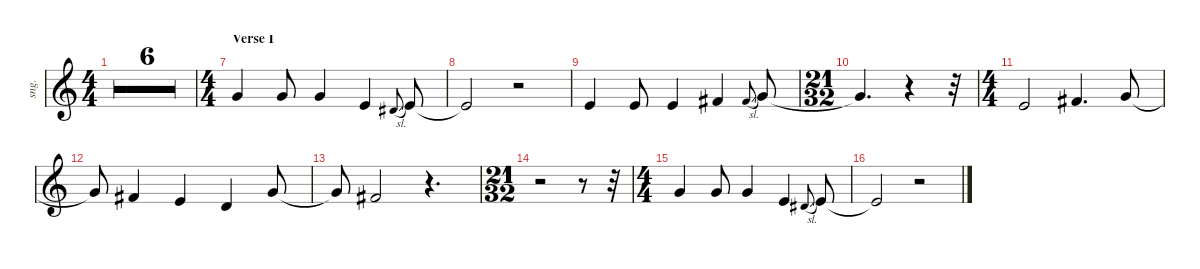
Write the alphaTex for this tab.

\defaultSystemsLayout 4
\hideDynamics
\bracketExtendMode nobrackets
\track ("Vocals" "sng.") {defaultSystemsLayout 4 multiBarRest instrument voiceoohs}
\staff {score}
\tuning (E4 B3 G3 D3 A2 E2)
\ts (4 4)
\tempo 212
\clef g2
\ks c
r.1{dy mf beam Down} |
\ts (21 32)
\beaming (8 3 2)
r.2{beam Down} r.8{beam Down} r.32{beam Down} |
\ts (4 4)
\beaming (8 2 2 2 2)
r.1{beam Down} |
r.1{beam Down} |
r.1{beam Down} |
\ts (21 32)
\beaming (8 3 2)
r.2{beam Down} r.8{beam Down} r.32{beam Down} |
\ts (4 4)
\beaming (8 2 2 2 2)
\section ("" "Verse I")
8.2.4{beam Up} 8.2.8{beam Up} 8.2.4{beam Up} 5.2.4{beam Up} 4.2{sl acc #}.8{gr onbeat beam Up} 5.2.8{beam Up} |
5.2{t}.2{beam Up} r.2{beam Down} |
5.2.4{beam Up} 5.2.8{beam Up} 5.2.4{beam Up} 7.2{acc #}.4{beam Up} 7.2{sl acc #}.8{gr onbeat beam Up} 8.2.8{beam Up} |
\ts (21 32)
\beaming (8 3 2)
8.2{t}.4{d beam Up} r.4{beam Down} r.32{beam Down} |
\ts (4 4)
\beaming (8 2 2 2 2)
5.2.2{beam Up} 7.2{acc #}.4{d beam Up} 8.2.8{beam Up} |
8.2{t}.8{beam Up} 7.2{acc #}.4{beam Up} 5.2.4{beam Up} 3.2.4{beam Up} 8.2.8{beam Up} |
8.2{t}.8{beam Up} 7.2{acc #}.2{beam Up} r.4{d beam Down} |
\ts (21 32)
\beaming (8 3 2)
r.2{beam Down} r.8{beam Down} r.32{beam Down} |
\ts (4 4)
\beaming (8 2 2 2 2)
8.2.4{beam Up} 8.2.8{beam Up} 8.2.4{beam Up} 5.2.4{beam Up} 4.2{sl acc #}.8{gr onbeat beam Up} 5.2.8{beam Up} |
5.2{t}.2{beam Up} r.2{beam Down}
